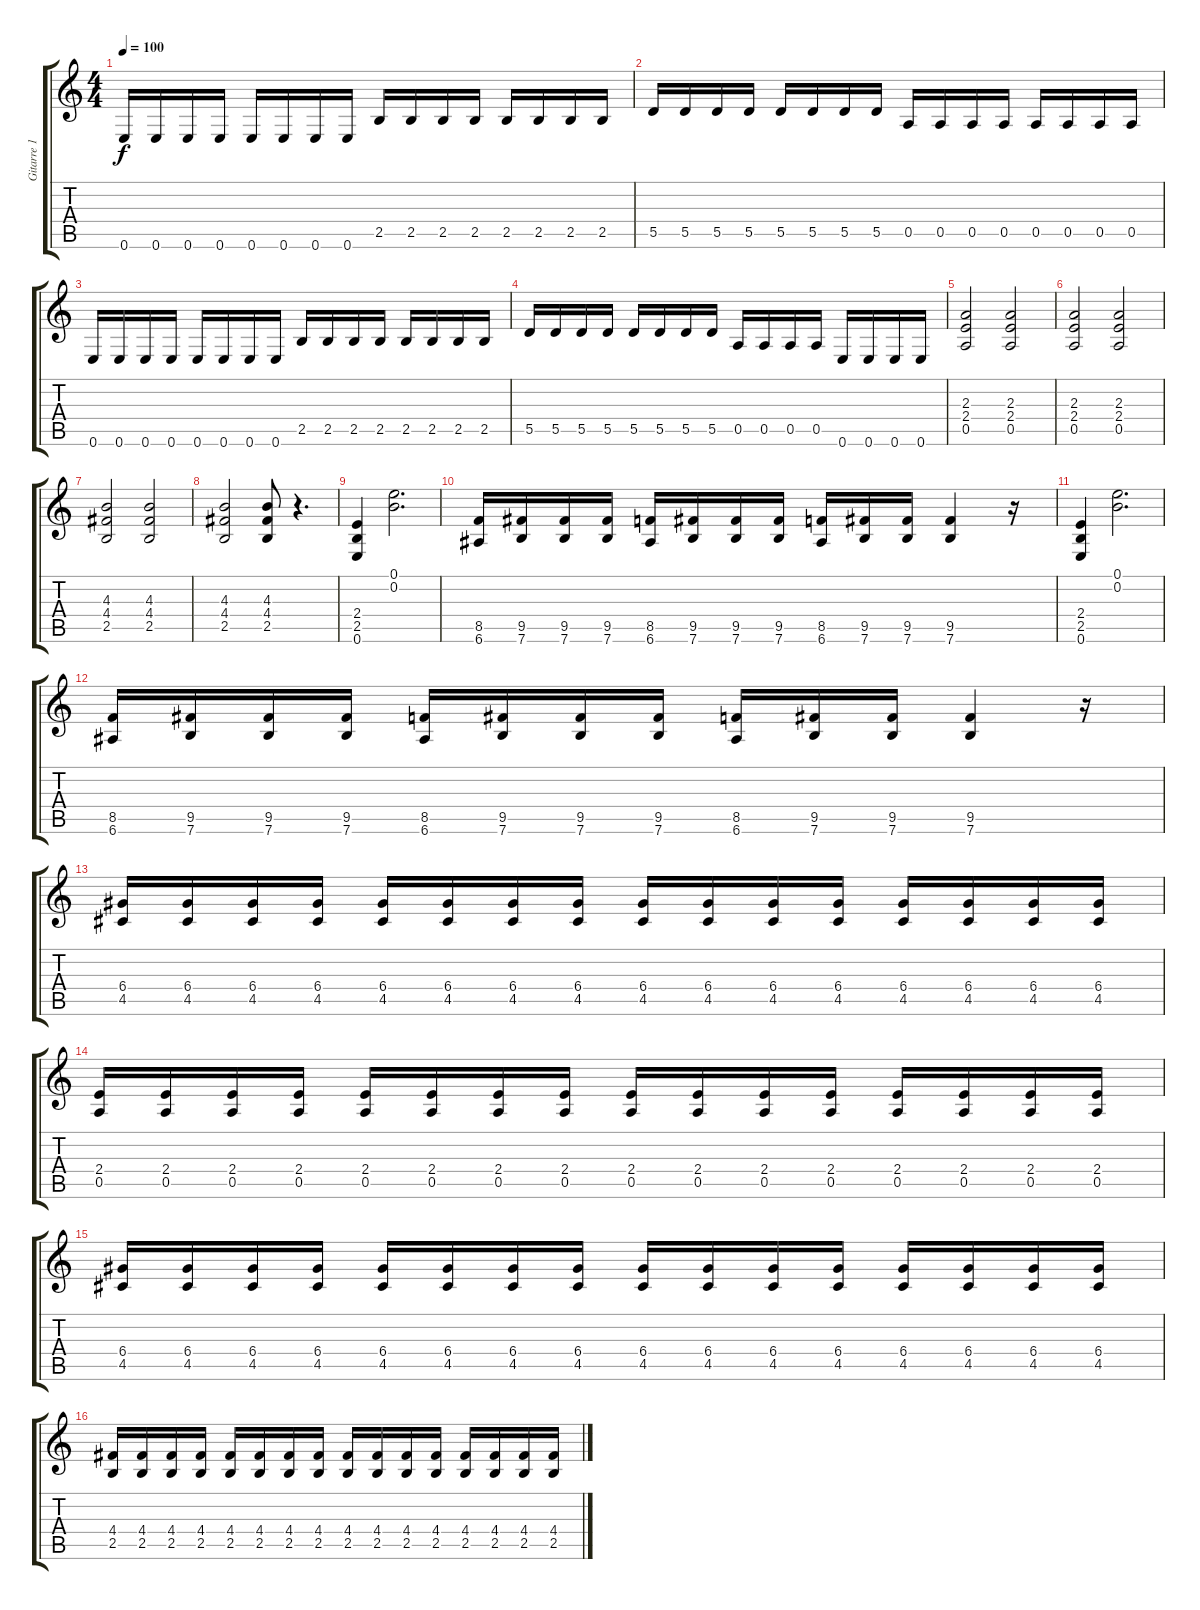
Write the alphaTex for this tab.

\track ("Gitarre 1" "Gitarre 1") {instrument distortionguitar}
\staff {score tabs}
\tuning (E4 B3 G3 D3 A2 E2) {hide}
\ts (4 4)
\tempo 100
\clef g2
\ks c
0.6.16{dy f} 0.6.16 0.6.16 0.6.16 0.6.16 0.6.16 0.6.16 0.6.16 2.5.16 2.5.16 2.5.16 2.5.16 2.5.16 2.5.16 2.5.16 2.5.16 |
5.5.16 5.5.16 5.5.16 5.5.16 5.5.16 5.5.16 5.5.16 5.5.16 0.5.16 0.5.16 0.5.16 0.5.16 0.5.16 0.5.16 0.5.16 0.5.16 |
0.6.16 0.6.16 0.6.16 0.6.16 0.6.16 0.6.16 0.6.16 0.6.16 2.5.16 2.5.16 2.5.16 2.5.16 2.5.16 2.5.16 2.5.16 2.5.16 |
5.5.16 5.5.16 5.5.16 5.5.16 5.5.16 5.5.16 5.5.16 5.5.16 0.5.16 0.5.16 0.5.16 0.5.16 0.6.16 0.6.16 0.6.16 0.6.16 |
(2.3 2.4 0.5).2 (2.3 2.4 0.5).2 |
(2.3 2.4 0.5).2 (2.3 2.4 0.5).2 |
(4.3 4.4 2.5).2 (4.3 4.4 2.5).2 |
(4.3 4.4 2.5).2 (4.3 4.4 2.5).8 r.4{d} |
(2.4 2.5 0.6).4 (0.1 0.2).2{d} |
(8.5 6.6).16 (9.5 7.6).16 (9.5 7.6).16 (9.5 7.6).16 (8.5 6.6).16 (9.5 7.6).16 (9.5 7.6).16 (9.5 7.6).16 (8.5 6.6).16 (9.5 7.6).16 (9.5 7.6).16 (9.5 7.6).4 r.16 |
(2.4 2.5 0.6).4 (0.1 0.2).2{d} |
(8.5 6.6).16 (9.5 7.6).16 (9.5 7.6).16 (9.5 7.6).16 (8.5 6.6).16 (9.5 7.6).16 (9.5 7.6).16 (9.5 7.6).16 (8.5 6.6).16 (9.5 7.6).16 (9.5 7.6).16 (9.5 7.6).4 r.16 |
(6.4 4.5).16 (6.4 4.5).16 (6.4 4.5).16 (6.4 4.5).16 (6.4 4.5).16 (6.4 4.5).16 (6.4 4.5).16 (6.4 4.5).16 (6.4 4.5).16 (6.4 4.5).16 (6.4 4.5).16 (6.4 4.5).16 (6.4 4.5).16 (6.4 4.5).16 (6.4 4.5).16 (6.4 4.5).16 |
(2.4 0.5).16 (2.4 0.5).16 (2.4 0.5).16 (2.4 0.5).16 (2.4 0.5).16 (2.4 0.5).16 (2.4 0.5).16 (2.4 0.5).16 (2.4 0.5).16 (2.4 0.5).16 (2.4 0.5).16 (2.4 0.5).16 (2.4 0.5).16 (2.4 0.5).16 (2.4 0.5).16 (2.4 0.5).16 |
(6.4 4.5).16 (6.4 4.5).16 (6.4 4.5).16 (6.4 4.5).16 (6.4 4.5).16 (6.4 4.5).16 (6.4 4.5).16 (6.4 4.5).16 (6.4 4.5).16 (6.4 4.5).16 (6.4 4.5).16 (6.4 4.5).16 (6.4 4.5).16 (6.4 4.5).16 (6.4 4.5).16 (6.4 4.5).16 |
(4.4 2.5).16 (4.4 2.5).16 (4.4 2.5).16 (4.4 2.5).16 (4.4 2.5).16 (4.4 2.5).16 (4.4 2.5).16 (4.4 2.5).16 (4.4 2.5).16 (4.4 2.5).16 (4.4 2.5).16 (4.4 2.5).16 (4.4 2.5).16 (4.4 2.5).16 (4.4 2.5).16 (4.4 2.5).16
